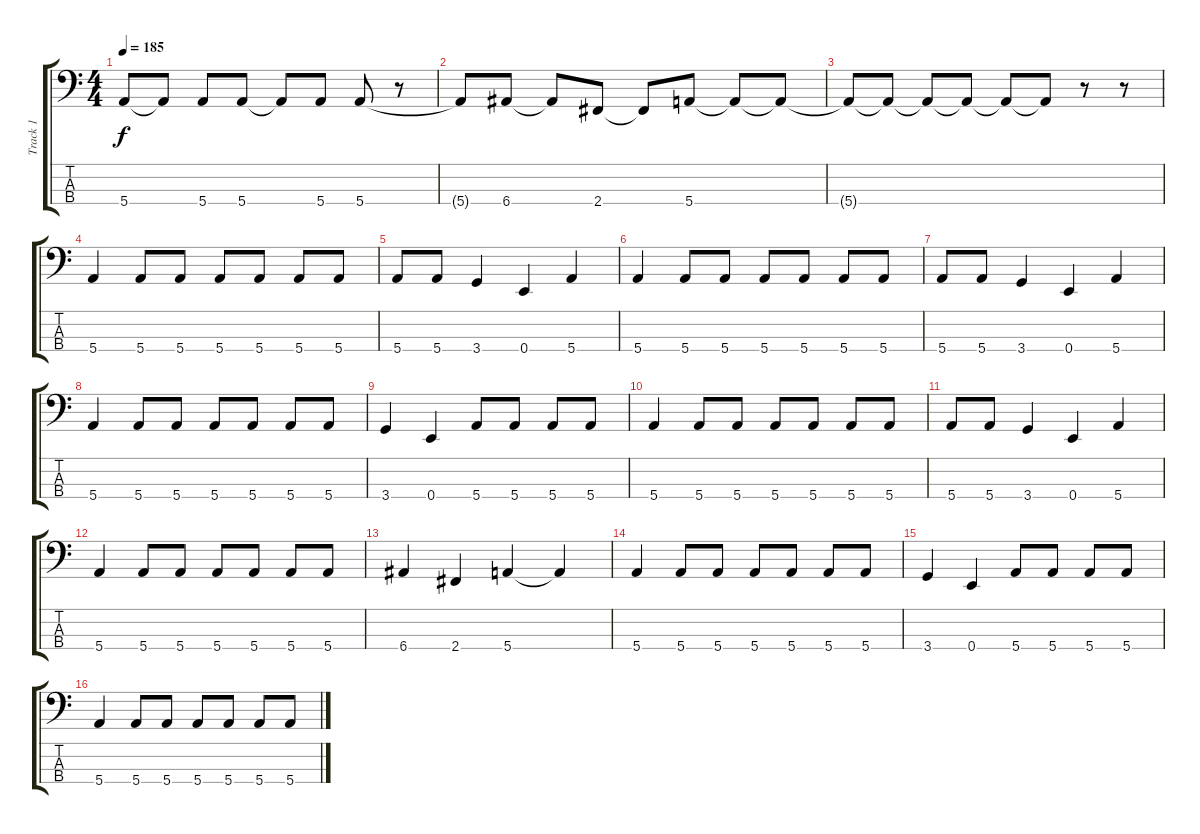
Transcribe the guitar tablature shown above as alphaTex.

\track ("Track 1" "Track 1") {instrument electricbasspick}
\staff {score tabs}
\tuning (G2 D2 A1 E1) {hide}
\ts (4 4)
\tempo 185
\clef f4
\ks c
5.4.8{dy f} 5.4{t}.8 5.4.8 5.4.8 5.4{t}.8 5.4.8 5.4.8 r.8 |
5.4{t}.8 6.4.8 6.4{t}.8 2.4.8 2.4{t}.8 5.4.8 5.4{t}.8 5.4{t}.8 |
5.4{t}.8 5.4{t}.8 5.4{t}.8 5.4{t}.8 5.4{t}.8 5.4{t}.8 r.8 r.8 |
5.4.4 5.4.8 5.4.8 5.4.8 5.4.8 5.4.8 5.4.8 |
5.4.8 5.4.8 3.4.4 0.4.4 5.4.4 |
5.4.4 5.4.8 5.4.8 5.4.8 5.4.8 5.4.8 5.4.8 |
5.4.8 5.4.8 3.4.4 0.4.4 5.4.4 |
5.4.4 5.4.8 5.4.8 5.4.8 5.4.8 5.4.8 5.4.8 |
3.4.4 0.4.4 5.4.8 5.4.8 5.4.8 5.4.8 |
5.4.4 5.4.8 5.4.8 5.4.8 5.4.8 5.4.8 5.4.8 |
5.4.8 5.4.8 3.4.4 0.4.4 5.4.4 |
5.4.4 5.4.8 5.4.8 5.4.8 5.4.8 5.4.8 5.4.8 |
6.4.4 2.4.4 5.4.4 5.4{t}.4 |
5.4.4 5.4.8 5.4.8 5.4.8 5.4.8 5.4.8 5.4.8 |
3.4.4 0.4.4 5.4.8 5.4.8 5.4.8 5.4.8 |
5.4.4 5.4.8 5.4.8 5.4.8 5.4.8 5.4.8 5.4.8
